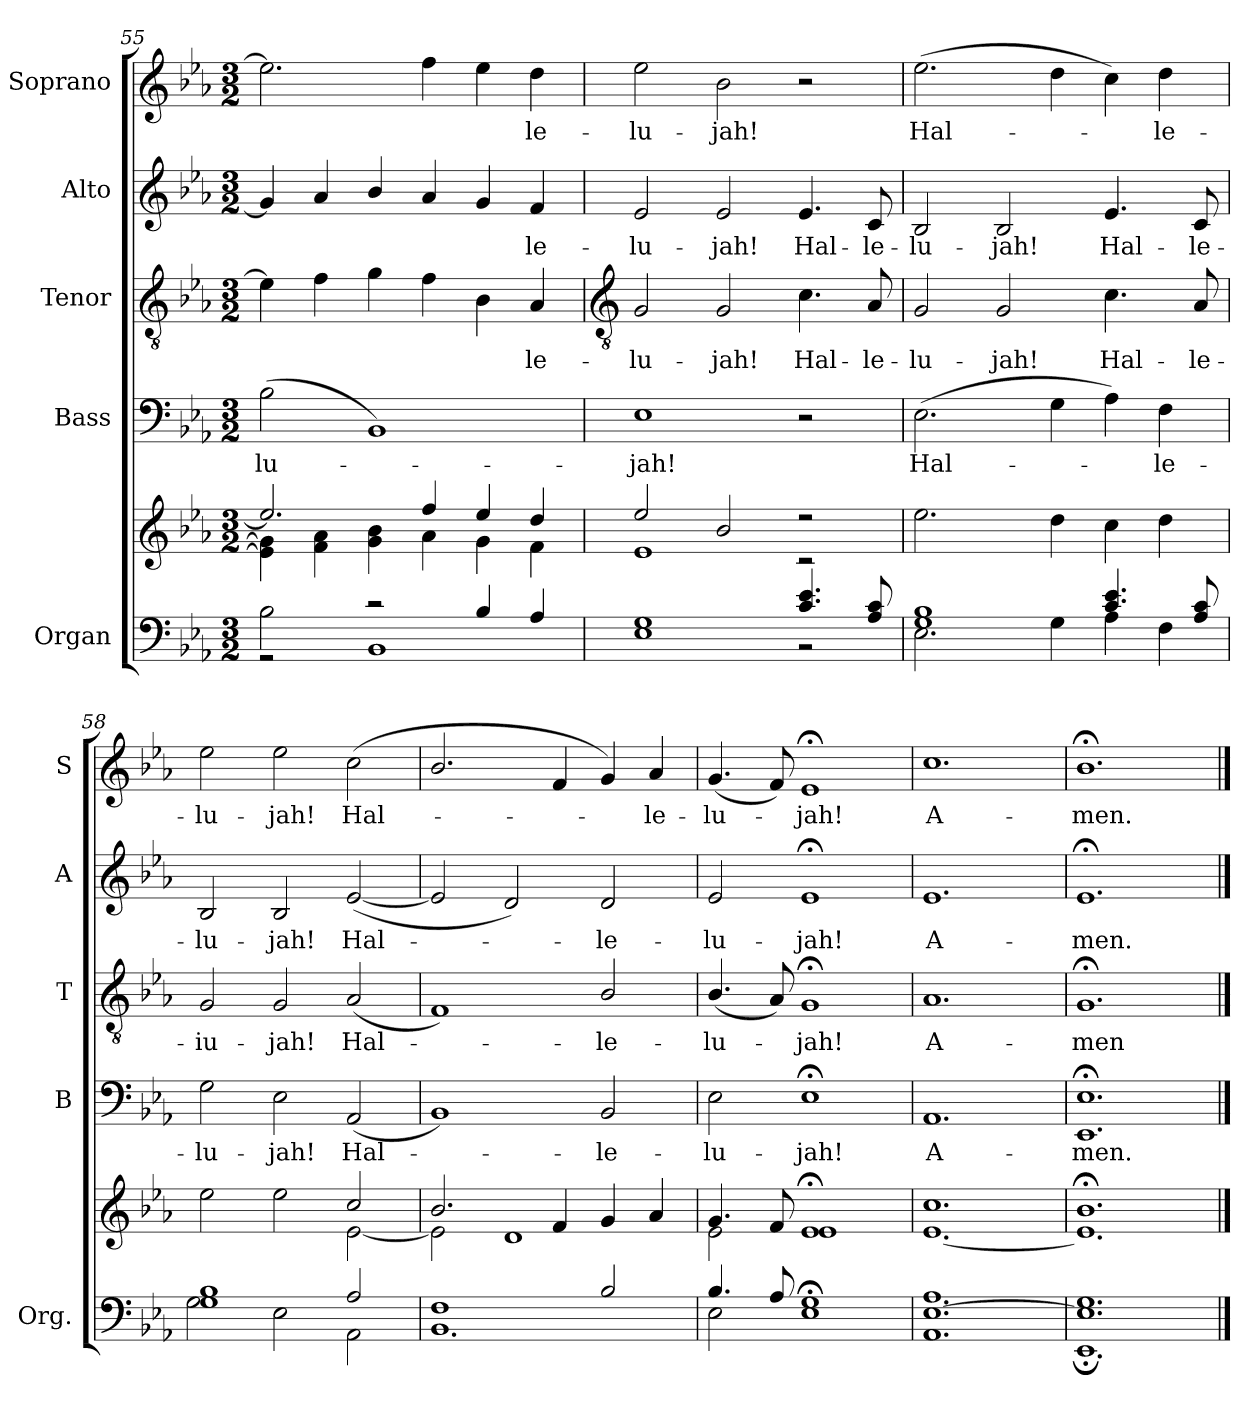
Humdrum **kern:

**kern	**kern	**kern	**text	**kern	**text	**kern	**text	**kern	**text
*part5	*part5	*part4	*part4	*part3	*part3	*part2	*part2	*part1	*part1
*staff6	*staff5	*staff4	*staff4	*staff3	*staff3	*staff2	*staff2	*staff1	*staff1
*I"Organ	*	*I"Bass	*	*I"Tenor	*	*I"Alto	*	*I"Soprano	*
*I'Org.	*	*I'B	*	*I'T	*	*I'A	*	*I'S	*
*clefF4	*clefG2	*clefF4	*	*clefGv2	*	*clefG2	*	*clefG2	*
*k[b-e-a-]	*k[b-e-a-]	*k[b-e-a-]	*	*k[b-e-a-]	*	*k[b-e-a-]	*	*k[b-e-a-]	*
*E-:	*E-:	*E-:	*	*E-:	*	*E-:	*	*E-:	*
*M3/2	*M3/2	*M3/2	*	*M3/2	*	*M3/2	*	*M3/2	*
=55	=55	=55	=55	=55	=55	=55	=55	=55	=55
*^	*^	*	*	*	*	*	*	*	*
!	!	!	!	!	!LO:LY:b	!	!	!	!	!	!
2B-\	2r	2.ee-/]	4e-\] 4g\]	(2B-	-lu-	4e-]	.	4g]	.	2.ee-]	.
.	.	.	4f\ 4a-\	.	.	4f	.	4a-	.	.	.
2r	1BB-\	.	4g\ 4b-\	1BB-)	.	4g	.	4b-/	.	.	.
.	.	4ff/	4a-\	.	.	4f	.	4a-	.	4ff	.
4B-/	.	4ee-/	4g\	.	.	4B-	.	4g	.	4ee-	.
!	!	!	!	!	!	!	!LO:LY:b	!	!LO:LY:b	!	!LO:LY:b
4A-/	.	4dd/	4f\	.	.	4A-	le-	4f	le-	4dd	le-
!!LO:LB:g=z
=56	=56	=56	=56	=56	=56	=56	=56	=56	=56	=56	=56
*	*	*	*	*	*	*clefGv2	*	*	*	*	*
!	!	!	!	!	!LO:LY:b	!	!LO:LY:b	!	!LO:LY:b	!	!LO:LY:b
1G/	1E-\	2ee-/	1e-\	1E-	jah!	2G	-lu-	2e-	-lu-	2ee-	-lu-
!	!	!	!	!	!	!	!LO:LY:b	!	!LO:LY:b	!	!LO:LY:b
.	.	2b-/	.	.	.	2G	-jah!	2e-	-jah!	2b-	-jah!
!	!	!	!	!	!	!	!LO:LY:b	!	!LO:LY:b	!	!
4.c/ 4.e-/	2r	2r	2r	2r	.	4.c	Hal-	4.e-	Hal-	2r	.
!	!	!	!	!	!	!	!LO:LY:b	!	!LO:LY:b	!	!
8A-/ 8c/	.	.	.	.	.	8A-	-le-	8c	-le-	.	.
=57	=57	=57	=57	=57	=57	=57	=57	=57	=57	=57	=57
!	!	!	!	!	!LO:LY:b	!	!LO:LY:b	!	!LO:LY:b	!	!LO:LY:b
1G/ 1B-/	2.E-\	2.ee-\	2ryy	(>2.E-	Hal-	2G	-lu-	2B-	-lu-	(>2.ee-	Hal-
!	!	!	!	!	!	!	!LO:LY:b	!	!LO:LY:b	!	!
.	.	.	2ryy	.	.	2G	-jah!	2B-	-jah!	.	.
.	4G\	4dd\	.	4G	.	.	.	.	.	4dd	.
!	!	!	!	!	!	!	!LO:LY:b	!	!LO:LY:b	!	!
4.c/ 4.e-/	4A-\	4cc\	2ryy	4A-)	.	4.c	Hal-	4.e-	Hal-	4cc)	.
!	!	!	!	!	!LO:LY:b	!	!	!	!	!	!LO:LY:b
.	4F\	4dd\	.	4F	le-	.	.	.	.	4dd	le-
!	!	!	!	!	!	!	!LO:LY:b	!	!LO:LY:b	!	!
8A-/ 8c/	.	.	.	.	.	8A-	-le-	8c	-le-	.	.
=58	=58	=58	=58	=58	=58	=58	=58	=58	=58	=58	=58
!	!	!	!	!	!LO:LY:b	!	!LO:LY:b	!	!LO:LY:b	!	!LO:LY:b
1G/ 1B-/	2G\	2ee-\	2ryy	2G	-lu-	2G	-iu-	2B-	-lu-	2ee-	-lu-
!	!	!	!	!	!LO:LY:b	!	!LO:LY:b	!	!LO:LY:b	!	!LO:LY:b
.	2E-\	2ee-\	2ryy	2E-	-jah!	2G	-jah!	2B-	-jah!	2ee-	-jah!
!	!	!	!	!	!LO:LY:b	!	!LO:LY:b	!	!LO:LY:b	!	!LO:LY:b
2A-/	2AA-\	2cc/	[2e-\	(<2AA-	Hal-	(<2A-	Hal-	(<[2e-	Hal-	(<2cc	Hal-
=59	=59	=59	=59	=59	=59	=59	=59	=59	=59	=59	=59
1F/	1.BB-\	2.b-/	2e-\]	1BB-)	.	1F)	.	2e-]	.	2.b-/	.
.	.	.	1d\	.	.	.	.	2d)	.	.	.
.	.	4f/	.	.	.	.	.	.	.	4f	.
!	!	!	!	!	!LO:LY:b	!	!LO:LY:b	!	!LO:LY:b	!	!
2B-/	.	4g/	.	2BB-	le-	2B-/	le-	2d	le-	4g)	.
!	!	!	!	!	!	!	!	!	!	!	!LO:LY:b
.	.	4a-/	.	.	.	.	.	.	.	4a-	le-
=60	=60	=60	=60	=60	=60	=60	=60	=60	=60	=60	=60
!	!	!	!	!	!LO:LY:b	!	!LO:LY:b	!	!LO:LY:b	!	!LO:LY:b
4.B-/	2E-\	4.g/	2e-\	2E-	-lu-	(<4.B-/	-lu-	2e-	-lu-	(<4.g	-lu-
8A-/	.	8f/	.	.	.	8A-)	.	.	.	8f)	.
!	!	!	!	!	!LO:LY:b	!	!LO:LY:b	!	!LO:LY:b	!	!LO:LY:b
1G;</	1E-\	1e-;</	1e-\	1E-;<	-jah!	1G;<	jah!	1e-;<	-jah!	1e-;<	jah!
=61	=61	=61	=61	=61	=61	=61	=61	=61	=61	=61	=61
!	!	!	!	!	!LO:LY:b	!	!LO:LY:b	!	!LO:LY:b	!	!LO:LY:b
[1.E-/	1.AA-\ 1.A-\	1.cc/	[1.e-\	1.AA-	A-	1.A-	A-	1.e-	A-	1.cc	A-
=62	=62	=62	=62	=62	=62	=62	=62	=62	=62	=62	=62
!	!	!	!	!	!LO:LY:b	!	!LO:LY:b	!	!LO:LY:b	!	!LO:LY:b
1.E-/]	1.EE-\;< 1.G\;<	1.b-;</	1.e-\]	1.EE-;< 1.E-;<	-men.	1.G;<	-men	1.e-;<	-men.	1.b-;<	-men.
*v	*v	*	*	*	*	*	*	*	*	*	*
*	*v	*v	*	*	*	*	*	*	*	*
==	==	==	==	==	==	==	==	==	==
*-	*-	*-	*-	*-	*-	*-	*-	*-	*-
